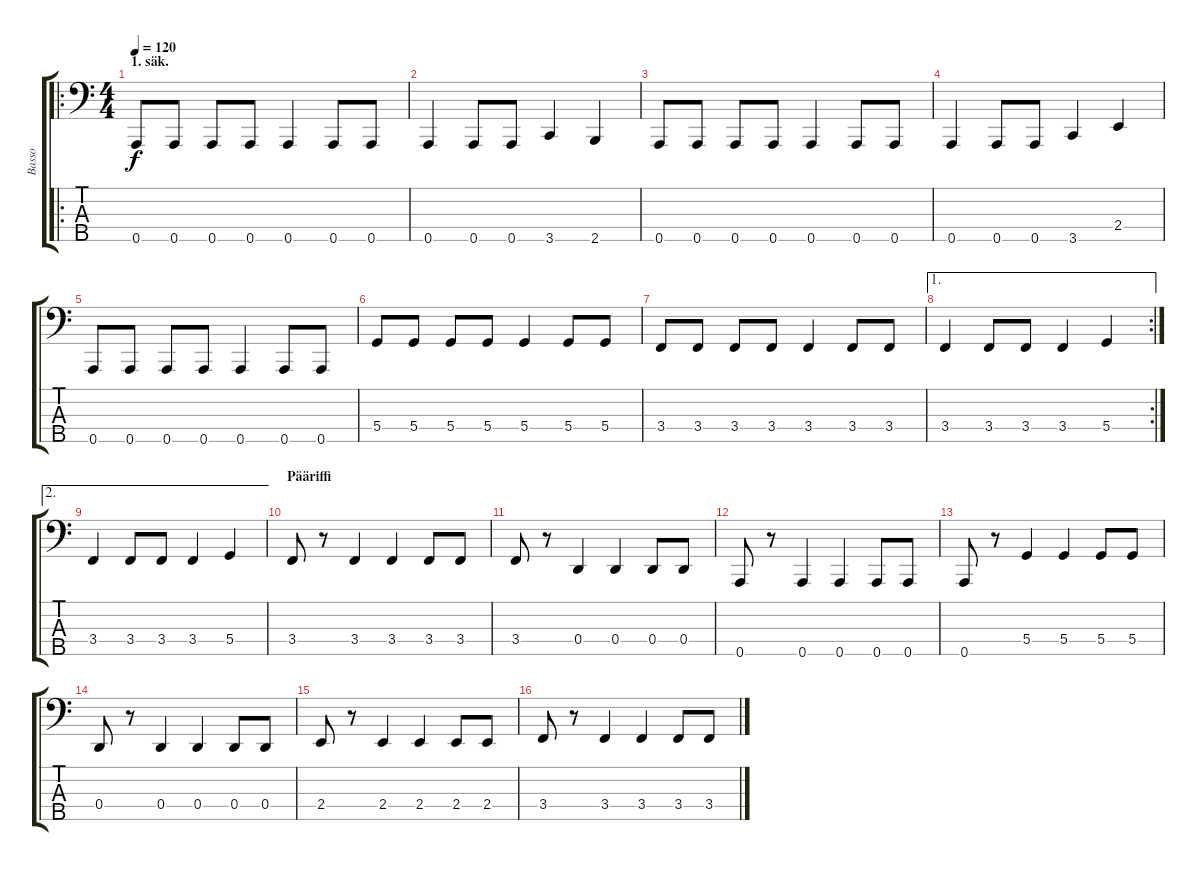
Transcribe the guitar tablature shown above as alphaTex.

\track ("Basso" "Basso") {instrument electricbassfinger}
\staff {score tabs}
\tuning (G2 D2 A1 D1 A0) {hide}
\ro
\ts (4 4)
\section ("" "1. säk.")
\tempo 120
\clef f4
\ks c
0.5.8{dy f} 0.5.8 0.5.8 0.5.8 0.5.4 0.5.8 0.5.8 |
0.5.4 0.5.8 0.5.8 3.5.4 2.5.4 |
0.5.8 0.5.8 0.5.8 0.5.8 0.5.4 0.5.8 0.5.8 |
0.5.4 0.5.8 0.5.8 3.5.4 2.4.4 |
0.5.8 0.5.8 0.5.8 0.5.8 0.5.4 0.5.8 0.5.8 |
5.4.8 5.4.8 5.4.8 5.4.8 5.4.4 5.4.8 5.4.8 |
3.4.8 3.4.8 3.4.8 3.4.8 3.4.4 3.4.8 3.4.8 |
\ae 1
\rc 2
3.4.4 3.4.8 3.4.8 3.4.4 5.4.4 |
\ae 2
3.4.4 3.4.8 3.4.8 3.4.4 5.4.4 |
\section ("" "Pääriffi")
3.4.8 r.8 3.4.4 3.4.4 3.4.8 3.4.8 |
3.4.8 r.8 0.4.4 0.4.4 0.4.8 0.4.8 |
0.5.8 r.8 0.5.4 0.5.4 0.5.8 0.5.8 |
0.5.8 r.8 5.4.4 5.4.4 5.4.8 5.4.8 |
0.4.8 r.8 0.4.4 0.4.4 0.4.8 0.4.8 |
2.4.8 r.8 2.4.4 2.4.4 2.4.8 2.4.8 |
3.4.8 r.8 3.4.4 3.4.4 3.4.8 3.4.8
